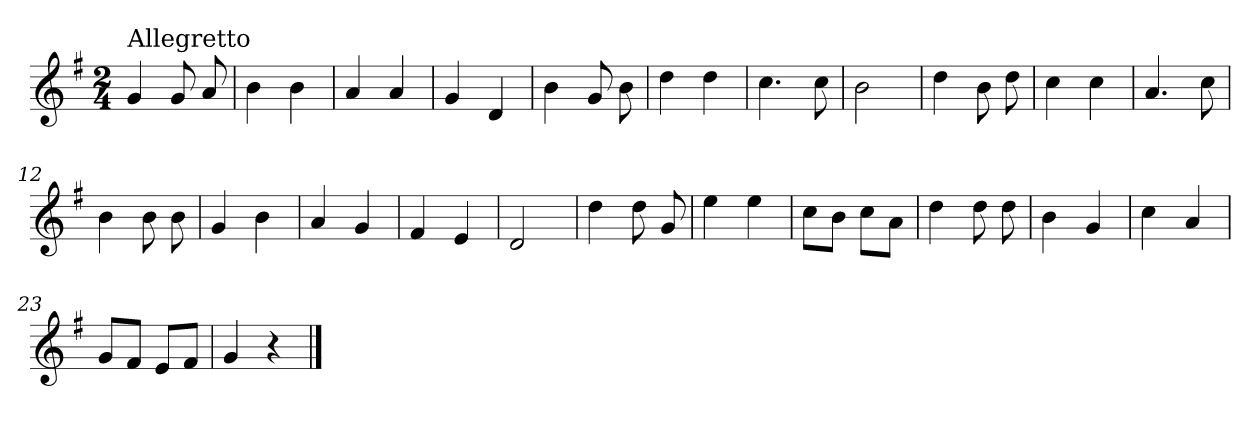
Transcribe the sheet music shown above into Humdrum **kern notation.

**kern
*part1
*staff1
*clefG2
*k[f#]
*G:
*M2/4
=1
!LO:TX:a:t=Allegretto
4g/
8g/
8a/
=2
4b\
4b\
=3
4a/
4a/
=4
4g/
4d/
=5
4b\
8g/
8b\
=6
4dd\
4dd\
=7
4.cc\
8cc\
=8
2b\
=9
4dd\
8b\
8dd\
!!LO:LB:g=z
=10
4cc\
4cc\
=11
4.a/
8cc\
=12
4b\
8b\
8b\
=13
4g/
4b\
=14
4a/
4g/
=15
4f#/
4e/
=16
2d/
=17
4dd\
8dd\
8g/
=18
4ee\
4ee\
=19
8cc\L
8b\J
8cc\L
8a\J
!!LO:LB:g=z
=20
4dd\
8dd\
8dd\
=21
4b\
4g/
=22
4cc\
4a/
=23
8g/L
8f#/J
8e/L
8f#/J
=24
4g/
4r
==
*-
